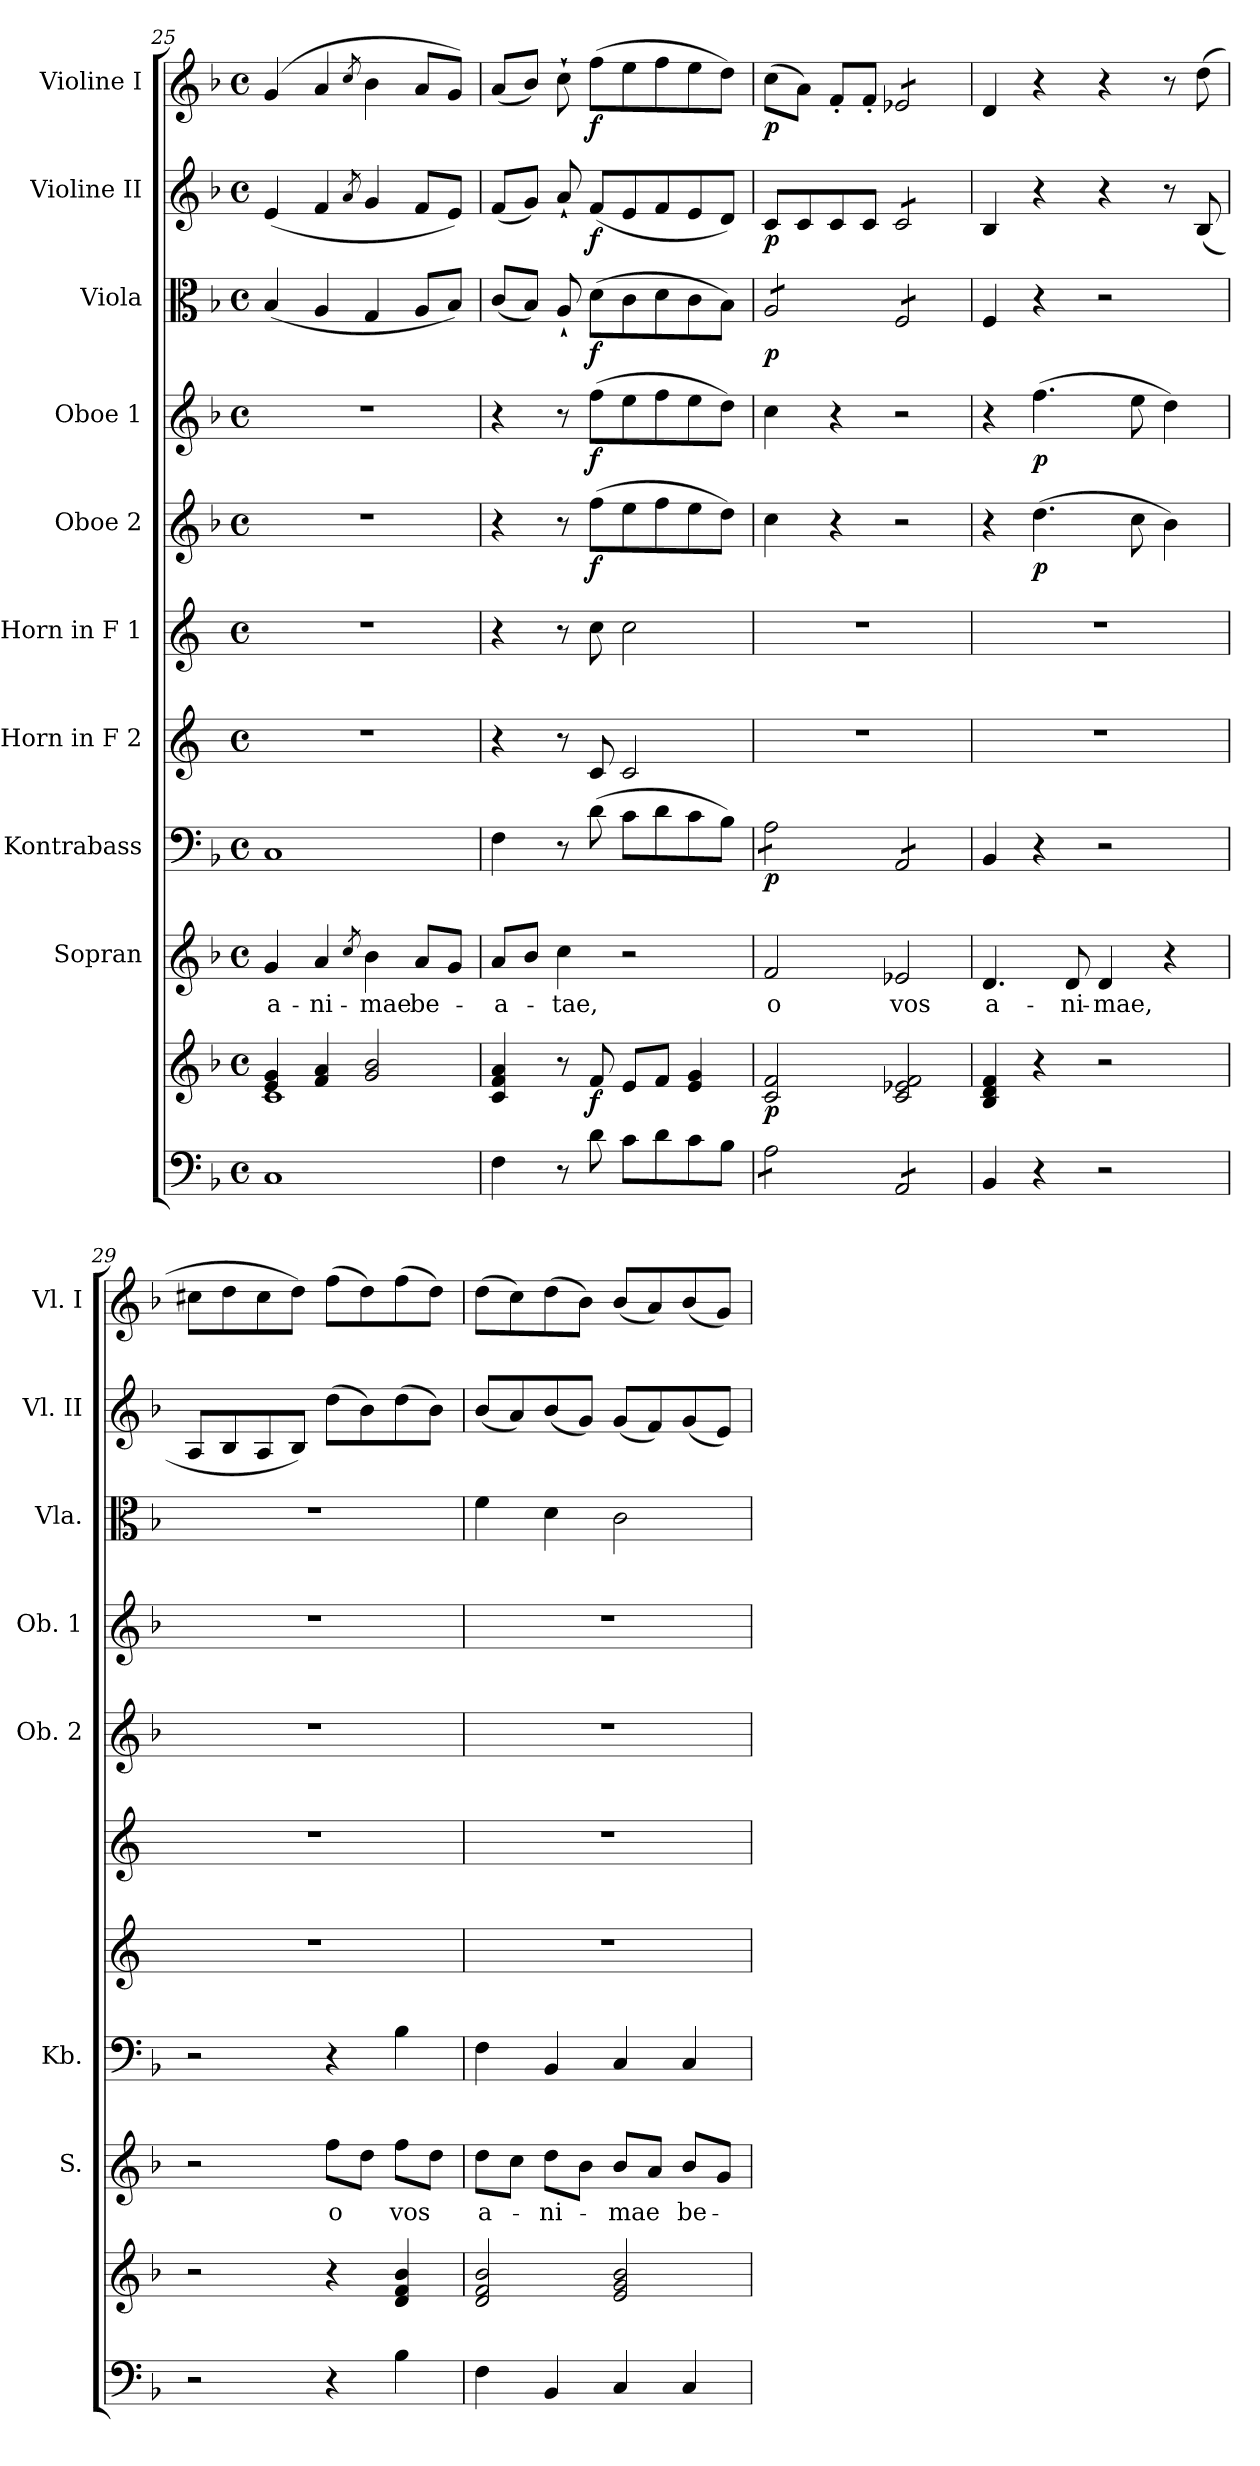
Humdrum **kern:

**kern	**kern	**dynam	**kern	**text	**kern	**dynam	**kern	**kern	**kern	**dynam	**kern	**dynam	**kern	**dynam	**kern	**dynam	**kern	**dynam
*part10	*part10	*part10	*part9	*part9	*part8	*part8	*part7	*part6	*part5	*part5	*part4	*part4	*part3	*part3	*part2	*part2	*part1	*part1
*staff11	*staff10	*staff10/11	*staff9	*staff9	*staff8	*staff8	*staff7	*staff6	*staff5	*staff5	*staff4	*staff4	*staff3	*staff3	*staff2	*staff2	*staff1	*staff1
*	*	*	*I"Sopran	*	*I"Kontrabass	*	*I"Horn in F 2	*I"Horn in F 1	*I"Oboe 2	*	*I"Oboe 1	*	*I"Viola	*	*I"Violine II	*	*I"Violine I	*
*	*	*	*I'S.	*	*I'Kb.	*	*	*	*I'Ob. 2	*	*I'Ob. 1	*	*I'Vla.	*	*I'Vl. II	*	*I'Vl. I	*
*clefF4	*clefG2	*	*clefG2	*	*clefF4	*	*clefG2	*clefG2	*clefG2	*	*clefG2	*	*clefC3	*	*clefG2	*	*clefG2	*
*	*	*	*	*	*ITrd7c12	*	*ITrd4c7	*ITrd4c7	*	*	*	*	*	*	*	*	*	*
*k[b-]	*k[b-]	*	*k[b-]	*	*k[b-]	*	*k[b-]	*k[b-]	*k[b-]	*	*k[b-]	*	*k[b-]	*	*k[b-]	*	*k[b-]	*
*F:	*F:	*	*F:	*	*F:	*	*F:	*F:	*F:	*	*F:	*	*F:	*	*F:	*	*F:	*
*M4/4	*M4/4	*	*M4/4	*	*M4/4	*	*M4/4	*M4/4	*M4/4	*	*M4/4	*	*M4/4	*	*M4/4	*	*M4/4	*
*met(c)	*met(c)	*	*met(c)	*	*met(c)	*	*met(c)	*met(c)	*met(c)	*	*met(c)	*	*met(c)	*	*met(c)	*	*met(c)	*
=25	=25	=25	=25	=25	=25	=25	=25	=25	=25	=25	=25	=25	=25	=25	=25	=25	=25	=25
*	*^	*	*	*	*	*	*	*	*	*	*	*	*	*	*	*	*	*
!	!	!	!	!	!LO:LY:b	!	!	!	!	!	!	!	!	!	!	!	!	!	!
1C	4e/ 4g/	1c	.	4g/	a-	1CC	.	1r	1r	1r	.	1r	.	(<4B-/	.	(<4e/	.	(4g/	.
!	!	!	!	!	!LO:LY:b	!	!	!	!	!	!	!	!	!	!	!	!	!	!
.	4f/ 4a/	.	.	4a/	-ni-	.	.	.	.	.	.	.	.	4A/	.	4f/	.	4a/	.
.	.	.	.	8qcc/	.	.	.	.	.	.	.	.	.	.	.	8qa/	.	8qcc/	.
!	!	!	!	!	!LO:LY:b	!	!	!	!	!	!	!	!	!	!	!	!	!	!
.	2g/ 2b-/	.	.	4b-\	-mae	.	.	.	.	.	.	.	.	4G/	.	4g/	.	4b-\	.
!	!	!	!	!	!LO:LY:b	!	!	!	!	!	!	!	!	!	!	!	!	!	!
.	.	.	.	8a/L	be-	.	.	.	.	.	.	.	.	8A/L	.	8f/L	.	8a/L	.
.	.	.	.	8g/J	.	.	.	.	.	.	.	.	.	8B-/J)	.	8e/J)	.	8g/J)	.
*	*v	*v	*	*	*	*	*	*	*	*	*	*	*	*	*	*	*	*	*
!!LO:PB:g=z
=26	=26	=26	=26	=26	=26	=26	=26	=26	=26	=26	=26	=26	=26	=26	=26	=26	=26	=26
!	!	!	!	!LO:LY:b	!	!	!	!	!	!	!	!	!	!	!	!	!	!
4F\	4c/ 4f/ 4a/	.	8a/L	-a-	4FF\	.	4r	4r	4r	.	4r	.	(<8c/L	.	(<8f/L	.	(<8a/L	.
.	.	.	8b-/J	.	.	.	.	.	.	.	.	.	8B-/J)	.	8g/J)	.	8b-/J)	.
!	!	!	!	!LO:LY:b	!	!	!	!	!	!	!	!	!	!	!	!	!	!
8r	8r	.	4cc\	-tae,	8r	.	8r	8r	8r	.	8r	.	8A`</	.	8a`</	.	8cc`>\	.
!	!	!LO:DY:b	!	!	!	!	!	!	!	!LO:DY:b	!	!LO:DY:b	!	!LO:DY:b	!	!LO:DY:b	!	!LO:DY:b
8d\	8f/	f	.	.	(>8D\	.	8F/	8f\	(>8ff\L	f	(>8ff\L	f	(>8d\L	f	(<8f/L	f	(>8ff\L	f
8c\L	8e/L	.	2r	.	8C\L	.	2F/	2f\	8ee\	.	8ee\	.	8c\	.	8e/	.	8ee\	.
8d\	8f/J	.	.	.	8D\	.	.	.	8ff\	.	8ff\	.	8d\	.	8f/	.	8ff\	.
8c\	4e/ 4g/	.	.	.	8C\	.	.	.	8ee\	.	8ee\	.	8c\	.	8e/	.	8ee\	.
8B-\J	.	.	.	.	8BB-\J)	.	.	.	8dd\J)	.	8dd\J)	.	8B-\J)	.	8d/J)	.	8dd\J)	.
=27	=27	=27	=27	=27	=27	=27	=27	=27	=27	=27	=27	=27	=27	=27	=27	=27	=27	=27
!	!	!LO:DY:b	!	!LO:LY:b	!	!LO:DY:b	!	!	!	!	!	!	!	!LO:DY:b	!	!LO:DY:b	!	!LO:DY:b
*tremolo	*	*	*	*	*	*	*	*	*	*	*	*	*	*	*	*	*	*
*	*	*	*	*	*tremolo	*	*	*	*	*	*	*	*	*	*	*	*	*
*	*	*	*	*	*	*	*	*	*	*	*	*	*tremolo	*	*	*	*	*
8A\L	2c/ 2f/	p	2f/	o	8AA\L	p	1r	1r	4cc\	.	4cc\	.	8A/L	p	8c/L	p	(>8cc\L	p
8A\	.	.	.	.	8AA\	.	.	.	.	.	.	.	8A/	.	8c/	.	8a\J)	.
8A\	.	.	.	.	8AA\	.	.	.	4r	.	4r	.	8A/	.	8c/	.	8f'</L	.
8A\J	.	.	.	.	8AA\J	.	.	.	.	.	.	.	8A/J	.	8c/J	.	8f'</J	.
!	!	!	!	!LO:LY:b	!	!	!	!	!	!	!	!	!	!	!	!	!	!
*	*	*	*	*	*	*	*	*	*	*	*	*	*	*	*tremolo	*	*	*
*	*	*	*	*	*	*	*	*	*	*	*	*	*	*	*	*	*tremolo	*
8AA/L	2c/ 2e-X/ 2f/	.	2e-X/	vos	8AAA/L	.	.	.	2r	.	2r	.	8F/L	.	8c/L	.	8e-X/L	.
8AA/	.	.	.	.	8AAA/	.	.	.	.	.	.	.	8F/	.	8c/	.	8e-X/	.
8AA/	.	.	.	.	8AAA/	.	.	.	.	.	.	.	8F/	.	8c/	.	8e-X/	.
8AA/J	.	.	.	.	8AAA/J	.	.	.	.	.	.	.	8F/J	.	8c/J	.	8e-X/J	.
*	*	*	*	*	*	*	*	*	*	*	*	*	*	*	*	*	*Xtremolo	*
*	*	*	*	*	*	*	*	*	*	*	*	*	*	*	*Xtremolo	*	*	*
*	*	*	*	*	*	*	*	*	*	*	*	*	*Xtremolo	*	*	*	*	*
*	*	*	*	*	*Xtremolo	*	*	*	*	*	*	*	*	*	*	*	*	*
*Xtremolo	*	*	*	*	*	*	*	*	*	*	*	*	*	*	*	*	*	*
=28	=28	=28	=28	=28	=28	=28	=28	=28	=28	=28	=28	=28	=28	=28	=28	=28	=28	=28
!	!	!	!	!LO:LY:b	!	!	!	!	!	!	!	!	!	!	!	!	!	!
4BB-/	4B-/ 4d/ 4f/	.	4.d/	a-	4BBB-/	.	1r	1r	4r	.	4r	.	4F/	.	4B-/	.	4d/	.
!	!	!	!	!	!	!	!	!	!	!LO:DY:b	!	!LO:DY:b	!	!	!	!	!	!
4r	4r	.	.	.	4r	.	.	.	(>4.dd\	p	(>4.ff\	p	4r	.	4r	.	4r	.
!	!	!	!	!LO:LY:b	!	!	!	!	!	!	!	!	!	!	!	!	!	!
.	.	.	8d/	-ni-	.	.	.	.	.	.	.	.	.	.	.	.	.	.
!	!	!	!	!LO:LY:b	!	!	!	!	!	!	!	!	!	!	!	!	!	!
2r	2r	.	4d/	-mae,	2r	.	.	.	.	.	.	.	2r	.	4r	.	4r	.
.	.	.	.	.	.	.	.	.	8cc\	.	8ee\	.	.	.	.	.	.	.
.	.	.	4r	.	.	.	.	.	4b-\)	.	4dd\)	.	.	.	8r	.	8r	.
.	.	.	.	.	.	.	.	.	.	.	.	.	.	.	(<8B-/	.	(>8dd\	.
=29	=29	=29	=29	=29	=29	=29	=29	=29	=29	=29	=29	=29	=29	=29	=29	=29	=29	=29
2r	2r	.	2r	.	2r	.	1r	1r	1r	.	1r	.	1r	.	8A/L	.	8cc#X\L	.
.	.	.	.	.	.	.	.	.	.	.	.	.	.	.	8B-/	.	8dd\	.
.	.	.	.	.	.	.	.	.	.	.	.	.	.	.	8A/	.	8cc#\	.
.	.	.	.	.	.	.	.	.	.	.	.	.	.	.	8B-/J)	.	8dd\J)	.
!	!	!	!	!LO:LY:b	!	!	!	!	!	!	!	!	!	!	!	!	!	!
4r	4r	.	8ff\L	o	4r	.	.	.	.	.	.	.	.	.	(>8dd\L	.	(>8ff\L	.
.	.	.	8dd\J	.	.	.	.	.	.	.	.	.	.	.	8b-\)	.	8dd\)	.
!	!	!	!	!LO:LY:b	!	!	!	!	!	!	!	!	!	!	!	!	!	!
4B-\	4d/ 4f/ 4b-/	.	8ff\L	vos	4BB-\	.	.	.	.	.	.	.	.	.	(>8dd\	.	(>8ff\	.
.	.	.	8dd\J	.	.	.	.	.	.	.	.	.	.	.	8b-\J)	.	8dd\J)	.
=30	=30	=30	=30	=30	=30	=30	=30	=30	=30	=30	=30	=30	=30	=30	=30	=30	=30	=30
!	!	!	!	!LO:LY:b	!	!	!	!	!	!	!	!	!	!	!	!	!	!
4F\	2d/ 2f/ 2b-/	.	8dd\L	a-	4FF\	.	1r	1r	1r	.	1r	.	4f\	.	(<8b-/L	.	(>8dd\L	.
.	.	.	8cc\J	.	.	.	.	.	.	.	.	.	.	.	8a/)	.	8cc\)	.
!	!	!	!	!LO:LY:b	!	!	!	!	!	!	!	!	!	!	!	!	!	!
4BB-/	.	.	8dd\L	-ni-	4BBB-/	.	.	.	.	.	.	.	4d\	.	(<8b-/	.	(>8dd\	.
.	.	.	8b-\J	.	.	.	.	.	.	.	.	.	.	.	8g/J)	.	8b-\J)	.
!	!	!	!	!LO:LY:b	!	!	!	!	!	!	!	!	!	!	!	!	!	!
4C/	2e/ 2g/ 2b-/	.	8b-/L	-mae	4CC/	.	.	.	.	.	.	.	2c\	.	(<8g/L	.	(<8b-/L	.
.	.	.	8a/J	.	.	.	.	.	.	.	.	.	.	.	8f/)	.	8a/)	.
!	!	!	!	!LO:LY:b	!	!	!	!	!	!	!	!	!	!	!	!	!	!
4C/	.	.	8b-/L	be-	4CC/	.	.	.	.	.	.	.	.	.	(<8g/	.	(<8b-/	.
.	.	.	8g/J	.	.	.	.	.	.	.	.	.	.	.	8e/J)	.	8g/J)	.
=	=	=	=	=	=	=	=	=	=	=	=	=	=	=	=	=	=	=
*-	*-	*-	*-	*-	*-	*-	*-	*-	*-	*-	*-	*-	*-	*-	*-	*-	*-	*-
